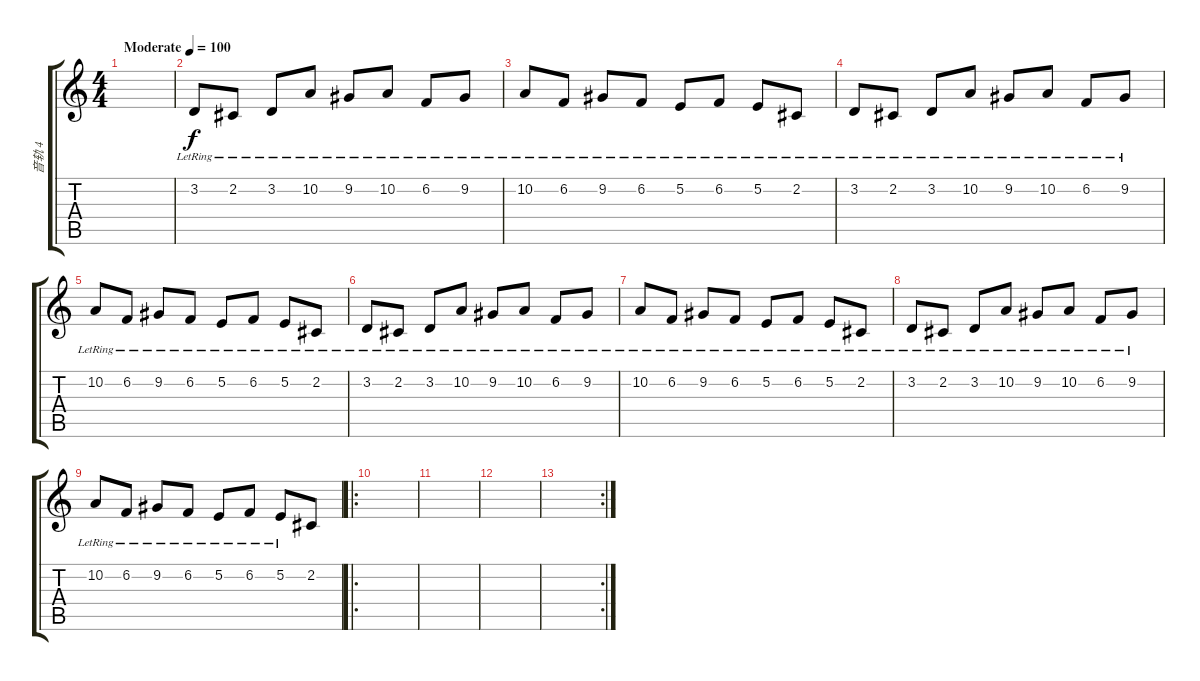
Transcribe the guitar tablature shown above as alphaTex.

\track ("音轨 4" "音轨 4") {instrument churchorgan}
\staff {score tabs}
\tuning (E4 B3 G3 D3 A2 D2) {hide}
\ts (4 4)
\tempo (100 "Moderate")
\clef g2
\ks c
|
3.2{lr}.8 2.2{lr}.8 3.2{lr}.8 10.2{lr}.8 9.2{lr}.8 10.2{lr}.8 6.2{lr}.8 9.2{lr}.8 |
10.2{lr}.8 6.2{lr}.8 9.2{lr}.8 6.2{lr}.8 5.2{lr}.8 6.2{lr}.8 5.2{lr}.8 2.2{lr}.8 |
3.2{lr}.8 2.2{lr}.8 3.2{lr}.8 10.2{lr}.8 9.2{lr}.8 10.2{lr}.8 6.2{lr}.8 9.2{lr}.8 |
10.2{lr}.8 6.2{lr}.8 9.2{lr}.8 6.2{lr}.8 5.2{lr}.8 6.2{lr}.8 5.2{lr}.8 2.2{lr}.8 |
3.2{lr}.8 2.2{lr}.8 3.2{lr}.8 10.2{lr}.8 9.2{lr}.8 10.2{lr}.8 6.2{lr}.8 9.2{lr}.8 |
10.2{lr}.8 6.2{lr}.8 9.2{lr}.8 6.2{lr}.8 5.2{lr}.8 6.2{lr}.8 5.2{lr}.8 2.2{lr}.8 |
3.2{lr}.8 2.2{lr}.8 3.2{lr}.8 10.2{lr}.8 9.2{lr}.8 10.2{lr}.8 6.2{lr}.8 9.2{lr}.8 |
10.2{lr}.8 6.2{lr}.8 9.2{lr}.8 6.2{lr}.8 5.2{lr}.8 6.2{lr}.8 5.2{lr}.8 2.2.8 |
\ro
|
|
|
\rc 2
